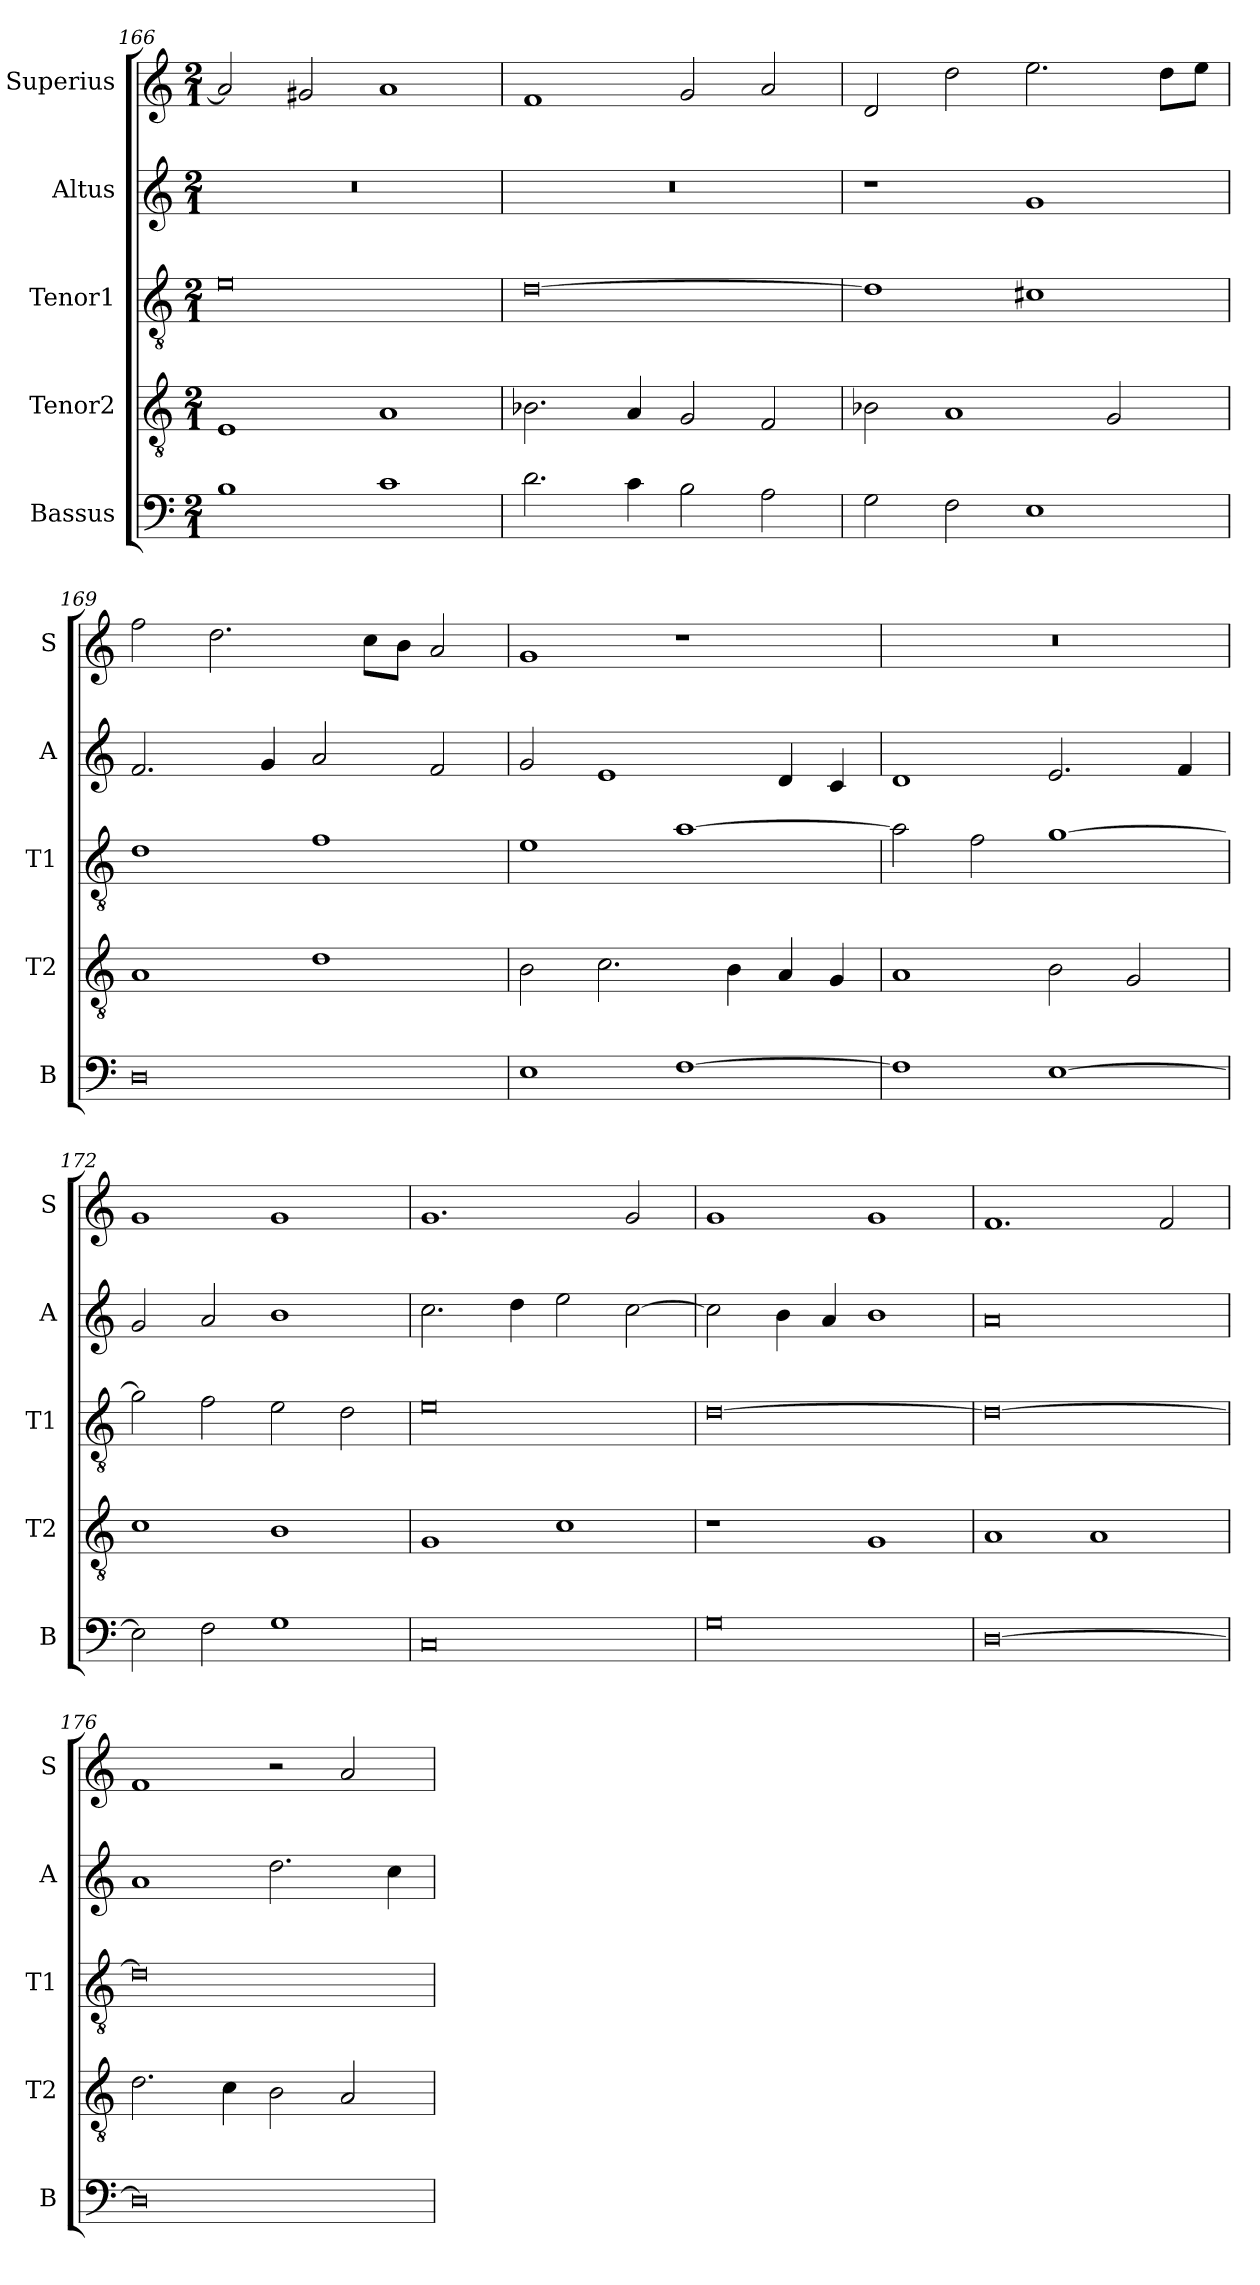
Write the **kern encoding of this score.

**kern	**kern	**kern	**kern	**kern
*part5	*part4	*part3	*part2	*part1
*staff5	*staff4	*staff3	*staff2	*staff1
*I"Bassus	*I"Tenor2	*I"Tenor1	*I"Altus	*I"Superius
*I'B	*I'T2	*I'T1	*I'A	*I'S
*clefF4	*clefGv2	*clefGv2	*clefG2	*clefG2
*k[]	*k[]	*k[]	*k[]	*k[]
*M2/1	*M2/1	*M2/1	*M2/1	*M2/1
=166	=166	=166	=166	=166
1B	1E	0e	0r	2a/]
.	.	.	.	2g#X/
1c	1A	.	.	1a
=167	=167	=167	=167	=167
2.d\	2.B-X\	[0d	0r	1f
4c\	4A/	.	.	.
2B\	2G/	.	.	2g/
2A\	2F/	.	.	2a/
=168	=168	=168	=168	=168
2G\	2B-X\	1d]	1r	2d/
2F\	1A	.	.	2dd\
1E	.	1c#X	1g	2.ee\
.	2G/	.	.	.
.	.	.	.	8dd\L
.	.	.	.	8ee\J
=169	=169	=169	=169	=169
0D	1A	1d	2.f/	2ff\
.	.	.	.	2.dd\
.	.	.	4g/	.
.	1d	1f	2a/	.
.	.	.	.	8cc\L
.	.	.	.	8b\J
.	.	.	2f/	2a/
=170	=170	=170	=170	=170
1E	2B\	1e	2g/	1g
.	2.c\	.	1e	.
[1F	.	[1a	.	1r
.	4B\	.	.	.
.	4A/	.	4d/	.
.	4G/	.	4c/	.
=171	=171	=171	=171	=171
1F]	1A	2a\]	1d	0r
.	.	2f\	.	.
[1E	2B\	[1g	2.e/	.
.	2G/	.	.	.
.	.	.	4f/	.
=172	=172	=172	=172	=172
2E\]	1c	2g\]	2g/	1g
2F\	.	2f\	2a/	.
1G	1B	2e\	1b	1g
.	.	2d\	.	.
=173	=173	=173	=173	=173
0C	1G	0e	2.cc\	1.g
.	.	.	4dd\	.
.	1c	.	2ee\	.
.	.	.	[2cc\	2g/
=174	=174	=174	=174	=174
0G	1r	[0d	2cc\]	1g
.	.	.	4b\	.
.	.	.	4a/	.
.	1G	.	1b	1g
=175	=175	=175	=175	=175
[0D	1A	0d_	0a	1.f
.	1A	.	.	.
.	.	.	.	2f/
=176	=176	=176	=176	=176
0D]	2.d\	0d]	1a	1f
.	4c\	.	.	.
.	2B\	.	2.dd\	2r
.	2A/	.	.	2a/
.	.	.	4cc\	.
=	=	=	=	=
*-	*-	*-	*-	*-
